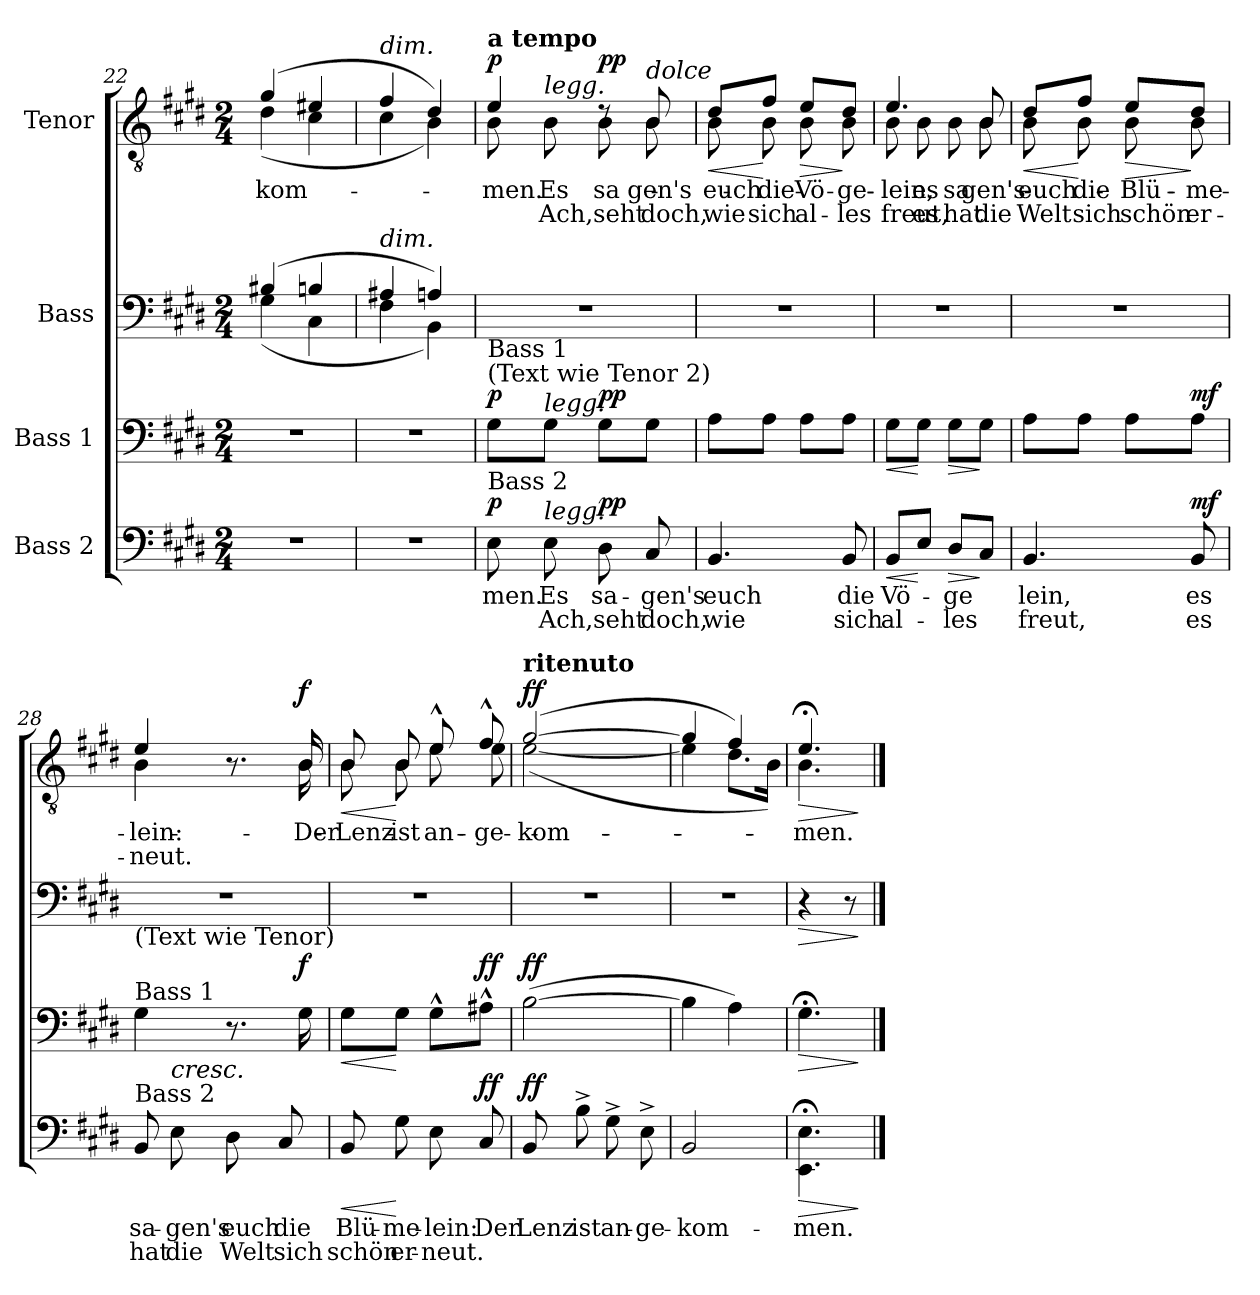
**kern	**text	**text	**dynam	**kern	**dynam	**kern	**dynam	**kern	**text	**text	**dynam
*part4	*part4	*part4	*part4	*part3	*part3	*part2	*part2	*part1	*part1	*part1	*part1
*staff4	*staff4	*staff4	*staff4	*staff3	*staff3	*staff2	*staff2	*staff1	*staff1	*staff1	*staff1
*I"Bass 2	*	*	*	*I"Bass 1	*	*I"Bass	*	*I"Tenor	*	*	*
*clefF4	*	*	*	*clefF4	*	*clefF4	*	*clefGv2	*	*	*
*k[f#c#g#d#]	*	*	*	*k[f#c#g#d#]	*	*k[f#c#g#d#]	*	*k[f#c#g#d#]	*	*	*
*M2/4	*	*	*	*M2/4	*	*M2/4	*	*M2/4	*	*	*
=22	=22	=22	=22	=22	=22	=22	=22	=22	=22	=22	=22
*	*	*	*	*	*	*^	*	*	*	*	*
!	!	!	!	!	!	!	!	!	!	!LO:LY:b	!	!
*	*	*	*	*	*	*	*	*	*^	*	*	*
2r	.	.	.	2r	.	(4B#X/	(4G#\	.	(4g#/	(4d#\	-kom-	.	.
.	.	.	.	.	.	4Bn/	4C#\	.	4e#X/	4c#\	.	.	.
=23	=23	=23	=23	=23	=23	=23	=23	=23	=23	=23	=23	=23	=23
!	!	!	!	!	!	!	!	!	!LO:TX:a:i:t=dim.	!	!	!	!
!	!	!	!	!	!	!LO:TX:a:i:t=dim.	!	!	!	!	!	!	!
2r	.	.	.	2r	.	4A#X/	4F#\	.	4f#/	4c#\	.	.	.
.	.	.	.	.	.	4An/)	4BB\)	.	4d#/)	4B\)	.	.	.
!!LO:LB:g=z	!!
=24	=24	=24	=24	=24	=24	=24	=24	=24	=24	=24	=24	=24	=24
!	!	!	!	!	!	!	!	!	!LO:TX:a:B:t=a tempo	!	!	!	!
!	!	!	!	!LO:TX:a:t=(Text wie Tenor 2)	!	!	!	!	!	!	!	!	!
!	!	!	!	!LO:TX:a:t=Bass 1	!	!	!	!	!	!	!	!	!
!LO:TX:a:t=Bass 2	!	!	!	!	!	!	!	!	!	!	!	!	!
!	!LO:LY:b	!	!LO:DY:a	!	!LO:DY:a	!	!	!	!	!	!LO:LY:b	!	!LO:DY:a
*	*	*	*	*	*	*v	*v	*	*	*	*	*	*
8E\	-men.	.	p	8G#\L	p	2r	.	4e/	8B\	-men.	.	p
!	!	!	!	!	!	!	!	!	!LO:TX:a:i:t=legg.	!	!	!
!	!	!	!	!LO:TX:a:i:t=legg.	!	!	!	!	!	!	!	!
!LO:TX:a:i:t=legg.	!	!	!	!	!	!	!	!	!	!	!	!
!	!LO:LY:b	!LO:LY:b	!	!	!	!	!	!	!	!LO:LY:b	!LO:LY:b	!
8E\	Es	Ach,	.	8G#\J	.	.	.	.	8B\	Es	Ach,	.
!	!LO:LY:b	!LO:LY:b	!LO:DY:a	!	!LO:DY:a	!	!	!	!	!LO:LY:b	!LO:LY:b	!LO:DY:b
8D#\	sa-	seht	pp	8G#\L	pp	.	.	8rd	8B\	sa-	seht	pp
!	!	!	!	!	!	!	!	!LO:TX:a:i:t=dolce	!	!	!	!
!	!LO:LY:b	!LO:LY:b	!	!	!	!	!	!	!	!LO:LY:b	!LO:LY:b	!
!	!	!	!	!	!	!	!	!	!	!LO:LY:b	!LO:LY:b	!
8C#/	-gen's	doch,	.	8G#\J	.	.	.	8B/	8B\	-gen's	doch,	.
=25	=25	=25	=25	=25	=25	=25	=25	=25	=25	=25	=25	=25
!	!LO:LY:b	!LO:LY:b	!	!	!	!	!	!	!	!LO:LY:b	!LO:LY:b	!LO:HP:b
!	!	!	!	!	!	!	!	!	!	!LO:LY:b	!LO:LY:b	!
4.BB/	euch	wie	.	8A\L	.	2r	.	8d#/L	8B\	euch	wie	<
!	!	!	!	!	!	!	!	!	!	!LO:LY:b	!LO:LY:b	!
.	.	.	.	8A\J	.	.	.	8f#/J	8B\	die	sich	[
!	!	!	!	!	!	!	!	!	!	!LO:LY:b	!LO:LY:b	!LO:HP:b
!	!	!	!	!	!	!	!	!	!	!LO:LY:b	!LO:LY:b	!
.	.	.	.	8A\L	.	.	.	8e/L	8B\	Vö-	al-	>
!	!LO:LY:b	!LO:LY:b	!	!	!	!	!	!	!	!LO:LY:b	!LO:LY:b	!
8BB/	die	sich	.	8A\J	.	.	.	8d#/J	8B\	-ge-	-les	]
=26	=26	=26	=26	=26	=26	=26	=26	=26	=26	=26	=26	=26
!	!LO:LY:b	!LO:LY:b	!LO:HP:b	!	!LO:HP:b	!	!	!	!	!LO:LY:b	!LO:LY:b	!
!	!	!	!	!	!	!	!	!	!	!LO:LY:b	!LO:LY:b	!
8BB/L	Vö-	al-	<	8G#\L	<	2r	.	4.e/	8B\	-lein,	freut,	.
!	!	!	!	!	!	!	!	!	!	!LO:LY:b	!LO:LY:b	!
8E/J	.	.	[	8G#\J	[	.	.	.	8B\	es	es	.
!	!LO:LY:b	!LO:LY:b	!LO:HP:b	!	!LO:HP:b	!	!	!	!	!LO:LY:b	!LO:LY:b	!
8D#/L	-ge	-les	>	8G#\L	>	.	.	.	8B\	sa-	hat	.
!	!	!	!	!	!	!	!	!	!	!LO:LY:b	!LO:LY:b	!
!	!	!	!	!	!	!	!	!	!	!LO:LY:b	!LO:LY:b	!
8C#/J	.	.	]	8G#\J	]	.	.	8B/	8B\	-gen's	die	.
=27	=27	=27	=27	=27	=27	=27	=27	=27	=27	=27	=27	=27
!	!LO:LY:b	!LO:LY:b	!	!	!	!	!	!	!	!LO:LY:b	!LO:LY:b	!LO:HP:b
!	!	!	!	!	!	!	!	!	!	!LO:LY:b	!LO:LY:b	!
4.BB/	lein,	freut,	.	8A\L	.	2r	.	8d#/L	8B\	euch	Welt	<
!	!	!	!	!	!	!	!	!	!	!LO:LY:b	!LO:LY:b	!
.	.	.	.	8A\J	.	.	.	8f#/J	8B\	die	sich	[
!	!	!	!	!	!	!	!	!	!	!LO:LY:b	!LO:LY:b	!LO:HP:b
!	!	!	!	!	!	!	!	!	!	!LO:LY:b	!LO:LY:b	!
.	.	.	.	8A\L	.	.	.	8e/L	8B\	Blü-	schön	>
!	!LO:LY:b	!LO:LY:b	!LO:DY:a	!	!LO:DY:a	!	!	!	!	!LO:LY:b	!LO:LY:b	!
8BB/	es	es	mf	8A\J	mf	.	.	8d#/J	8B\	-me-	er -	]
!!LO:LB:g=z	!!
=28	=28	=28	=28	=28	=28	=28	=28	=28	=28	=28	=28	=28
!	!	!	!	!LO:TX:a:t=(Text wie Tenor)	!	!	!	!	!	!	!	!
!	!	!	!	!LO:TX:a:t=Bass 1	!	!	!	!	!	!	!	!
!LO:TX:a:t=Bass 2	!	!	!	!	!	!	!	!	!	!	!	!
!	!LO:LY:b	!LO:LY:b	!	!	!	!	!	!	!	!LO:LY:b	!LO:LY:b	!
8BB/	sa-	hat	.	4G#\	.	2r	.	4e/	4B\	lein:	-neut.	.
!LO:TX:a:i:t=cresc.	!	!	!	!	!	!	!	!	!	!	!	!
!	!LO:LY:b	!LO:LY:b	!	!	!	!	!	!	!	!	!	!
8E\	-gen's	die	.	.	.	.	.	.	.	.	.	.
!	!LO:LY:b	!LO:LY:b	!	!	!	!	!	!	!	!	!	!
8D#\	euch	Welt	.	8.r	.	.	.	8.r	8.ryy	.	.	.
!	!LO:LY:b	!LO:LY:b	!	!	!	!	!	!	!	!	!	!
8C#/	die	sich	.	.	.	.	.	.	.	.	.	.
!	!	!	!	!	!LO:DY:a	!	!	!	!	!LO:LY:b	!	!LO:DY:a
.	.	.	.	16G#\	f	.	.	16B/	16B\	Der	.	f
=29	=29	=29	=29	=29	=29	=29	=29	=29	=29	=29	=29	=29
!	!LO:LY:b	!LO:LY:b	!LO:HP:b	!	!LO:HP:b	!	!	!	!	!LO:LY:b	!	!LO:HP:b
8BB/	Blü-	schön	<	8G#\L	<	2r	.	8B/	8B\	Lenz	.	<
!	!LO:LY:b	!LO:LY:b	!	!	!	!	!	!	!	!LO:LY:b	!	!
8G#\	-me-	er-	[	8G#\J	[	.	.	8B/	8B\	ist	.	[
!	!LO:LY:b	!LO:LY:b	!	!	!	!	!	!	!	!LO:LY:b	!	!
8E\	-lein:	-neut.	.	8G#^^\L	.	.	.	8e^^/	8e\	an-	.	.
!	!LO:LY:b	!	!LO:DY:a	!	!LO:DY:a	!	!	!	!	!LO:LY:b	!	!
8C#/	Der	.	ff	8A#X^^\J	ff	.	.	8f#^^/	8e\	-ge-	.	.
=30	=30	=30	=30	=30	=30	=30	=30	=30	=30	=30	=30	=30
!	!	!	!	!	!	!	!	!LO:TX:a:B:t=ritenuto	!	!	!	!
!	!LO:LY:b	!	!LO:DY:a	!	!LO:DY:a	!	!	!	!	!LO:LY:b	!	!LO:DY:a
8BB/	Lenz	.	ff	([2B\	ff	2r	.	([2g#/	([2e\	-kom-	.	ff
!	!LO:LY:b	!	!	!	!	!	!	!	!	!	!	!
8B^\	ist	.	.	.	.	.	.	.	.	.	.	.
!	!LO:LY:b	!	!	!	!	!	!	!	!	!	!	!
8G#^\	an-	.	.	.	.	.	.	.	.	.	.	.
!	!LO:LY:b	!	!	!	!	!	!	!	!	!	!	!
8E^\	-ge-	.	.	.	.	.	.	.	.	.	.	.
=31	=31	=31	=31	=31	=31	=31	=31	=31	=31	=31	=31	=31
!	!LO:LY:b	!	!	!	!	!	!	!	!	!	!	!
2BB/	-kom-	.	.	4B\]	.	2r	.	4g#/]	4e\]	.	.	.
.	.	.	.	4A\)	.	.	.	4f#/)	8.d#\L	.	.	.
.	.	.	.	.	.	.	.	.	16B\Jk)	.	.	.
=32	=32	=32	=32	=32	=32	=32	=32	=32	=32	=32	=32	=32
!	!LO:LY:b	!	!LO:HP:b	!	!LO:HP:b	!	!LO:HP:b	!	!	!LO:LY:b	!	!LO:HP:b
4.EE\;< 4.E\;<	-men.	.	>	4.G#;<\	>	4r	>	4.e;</	4.B\	-men.	.	>
.	.	.	.	.	.	8r	.	.	.	.	.	.
*	*	*	*	*	*	*	*	*v	*v	*	*	*
.	.	.	]	.	]	.	]	.	.	.	]
==	==	==	==	==	==	==	==	==	==	==	==
*-	*-	*-	*-	*-	*-	*-	*-	*-	*-	*-	*-
